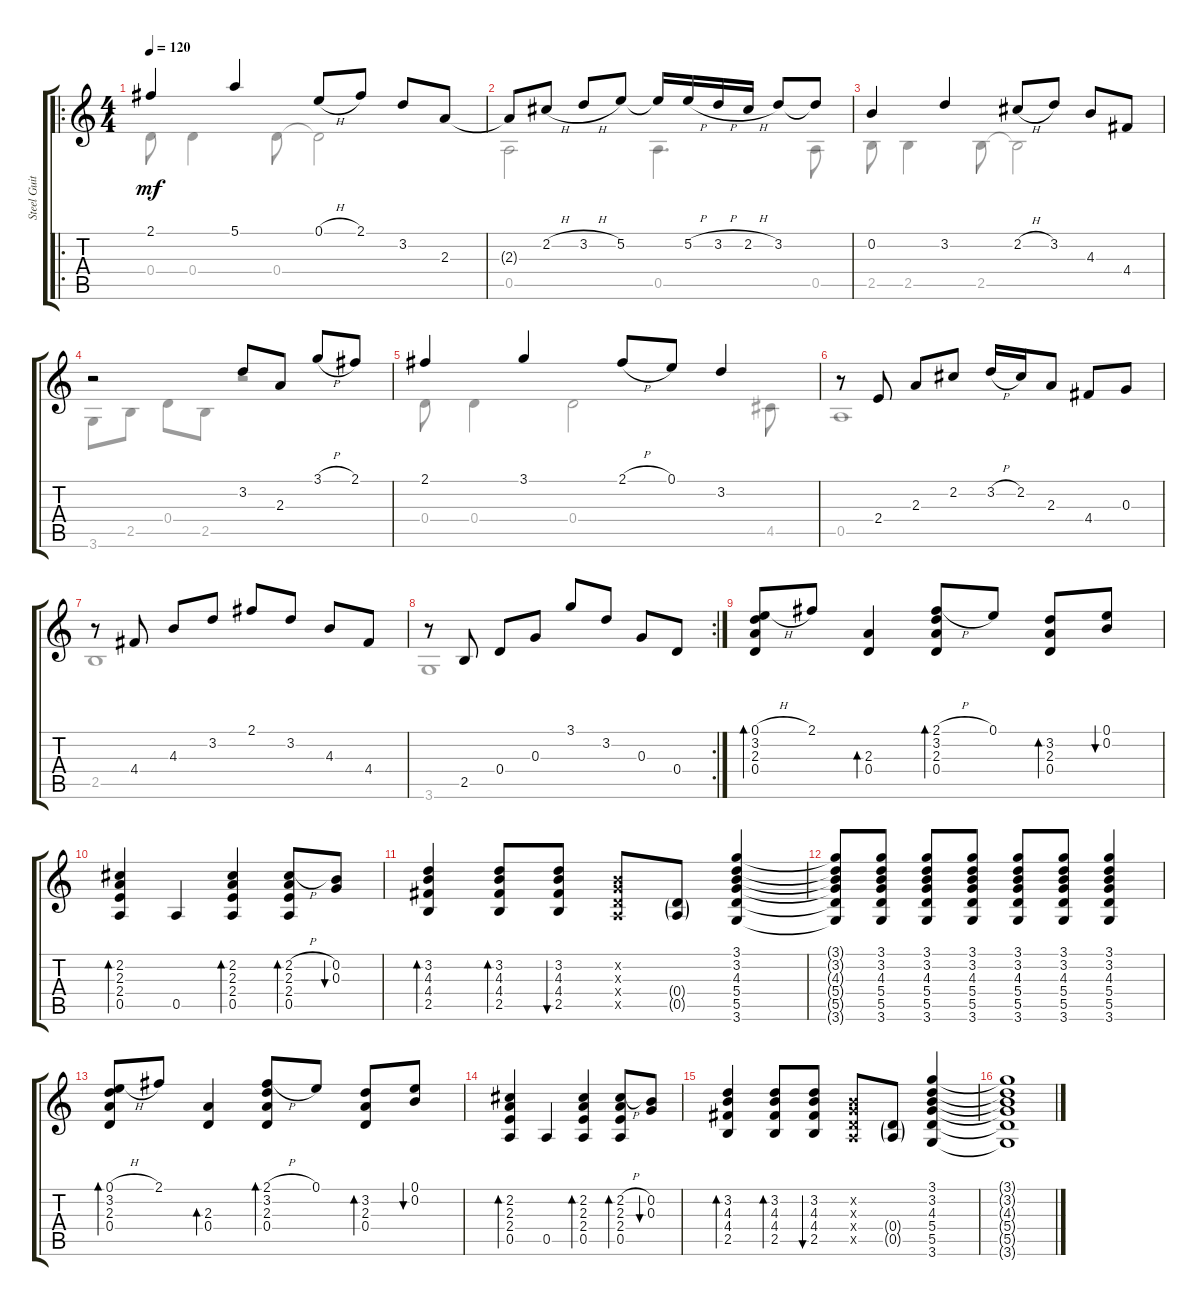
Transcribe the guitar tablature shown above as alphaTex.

\track ("Steel Guitar" "Steel Guit") {instrument acousticguitarsteel}
\staff {score tabs}
\tuning (E4 B3 G3 D3 A2 E2) {hide}
\voice
\ro
\ts (4 4)
\tempo 120
\clef g2
\ks c
2.1.4{dy mf instrument acousticguitarsteel} 5.1.4 0.1{h}.8 2.1.8 3.2.8 2.3.8 |
2.3{t}.8 2.2{h}.8 3.2{h}.8 5.2.8 5.2{t}.16 5.2{h}.16 3.2{h}.16 2.2{h}.16 3.2.8 3.2{t}.8 |
0.2.4 3.2.4 2.2{h}.8 3.2.8 4.3.8 4.4.8 |
r.2 3.2.8 2.3.8 3.1{h}.8 2.1.8 |
2.1.4 3.1.4 2.1{h}.8 0.1.8 3.2.4 |
r.8 2.4.8 2.3.8 2.2.8 3.2{h}.16 2.2.16 2.3.8 4.4.8 0.3.8 |
r.8 4.4.8 4.3.8 3.2.8 2.1.8 3.2.8 4.3.8 4.4.8 |
\rc 2
r.8 2.5.8 0.4.8 0.3.8 3.1.8 3.2.8 0.3.8 0.4.8 |
(0.1{h} 3.2 2.3 0.4).8{bd 30} 2.1.8 (2.3 0.4).4{bd 30} (2.1{h} 3.2 2.3 0.4).8{bd 30} 0.1.8 (3.2 2.3 0.4).8{bd 30} (0.1 0.2).8{bu 30} |
(2.2 2.3 2.4 0.5).4{bd 30} 0.5.4 (2.2 2.3 2.4 0.5).4{bd 30} (2.2{h} 2.3 2.4 0.5).8{bd 30} (0.2 0.3).8{bu 30} |
(3.2 4.3 4.4 2.5).4{bd 30} (3.2 4.3 4.4 2.5).8{bd 30} (3.2 4.3 4.4 2.5).8{bu 30} (0.2{x} 0.3{x} 0.4{x} 0.5{x}).8 (0.4{g} 0.5{g}).8 (3.1 3.2 4.3 5.4 5.5 3.6).4 |
(3.1{t} 3.2{t} 4.3{t} 5.4{t} 5.5{t} 3.6{t}).8 (3.1 3.2 4.3 5.4 5.5 3.6).8 (3.1 3.2 4.3 5.4 5.5 3.6).8 (3.1 3.2 4.3 5.4 5.5 3.6).8 (3.1 3.2 4.3 5.4 5.5 3.6).8 (3.1 3.2 4.3 5.4 5.5 3.6).8 (3.1 3.2 4.3 5.4 5.5 3.6).4 |
(0.1{h} 3.2 2.3 0.4).8{bd 30} 2.1.8 (2.3 0.4).4{bd 30} (2.1{h} 3.2 2.3 0.4).8{bd 30} 0.1.8 (3.2 2.3 0.4).8{bd 30} (0.1 0.2).8{bu 30} |
(2.2 2.3 2.4 0.5).4{bd 30} 0.5.4 (2.2 2.3 2.4 0.5).4{bd 30} (2.2{h} 2.3 2.4 0.5).8{bd 30} (0.2 0.3).8{bu 30} |
(3.2 4.3 4.4 2.5).4{bd 30} (3.2 4.3 4.4 2.5).8{bd 30} (3.2 4.3 4.4 2.5).8{bu 30} (0.2{x} 0.3{x} 0.4{x} 0.5{x}).8 (0.4{g} 0.5{g}).8 (3.1 3.2 4.3 5.4 5.5 3.6).4 |
(3.1{t} 3.2{t} 4.3{t} 5.4{t} 5.5{t} 3.6{t}).1
\voice
\clef g2
\ottava regular
\simile none
\ks c
0.4.8{dy mf} 0.4.4 0.4.8 0.4{t}.2 |
0.5.2 0.5.4{d} 0.5.8 |
2.5.8 2.5.4 2.5.8 2.5{t}.2 |
3.6.8 2.5.8 0.4.8 2.5.8 r.2 |
0.4.8 0.4.4 0.4.2 4.5.8 |
0.5.1 |
2.5.1 |
3.6.1 |
|
|
|
|
|
|
|
